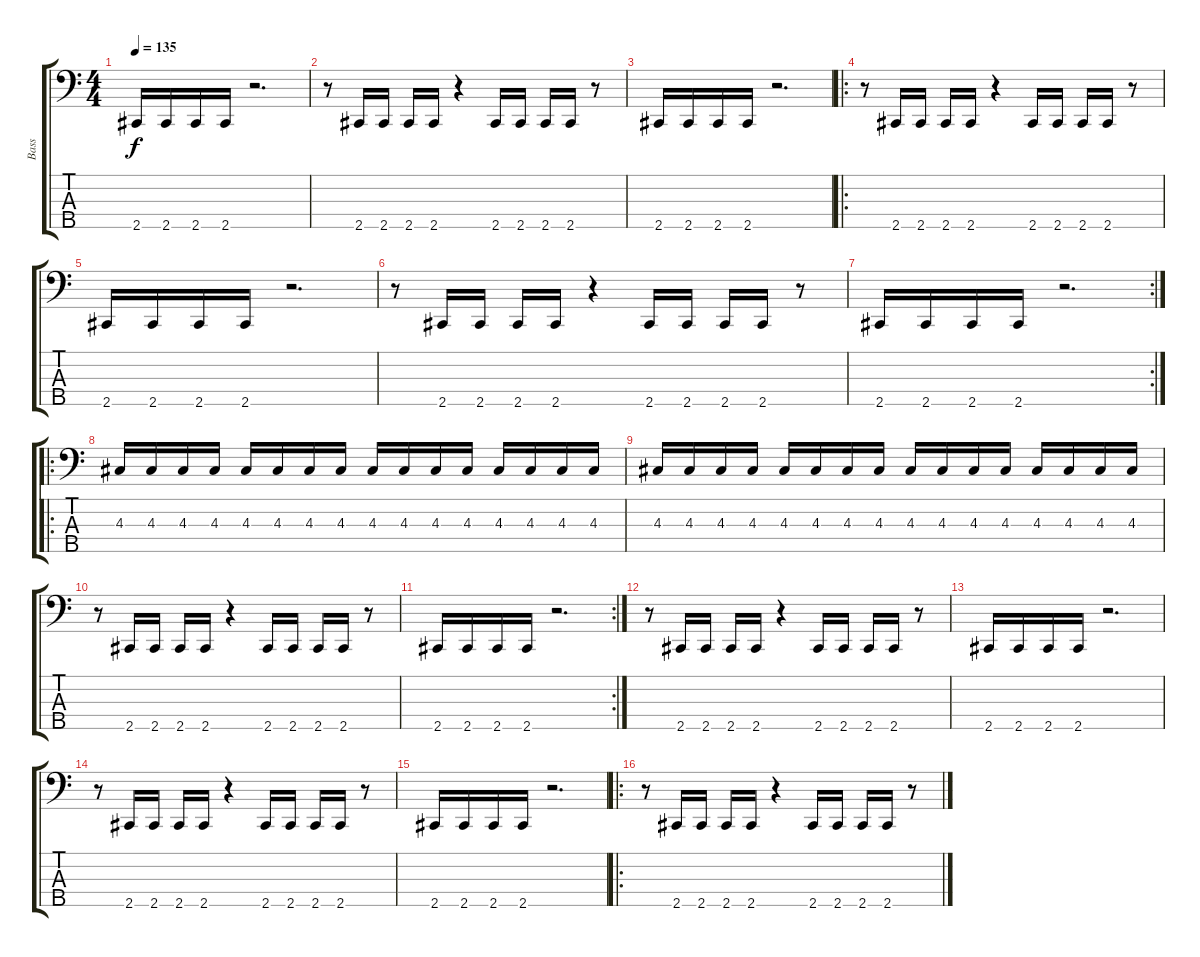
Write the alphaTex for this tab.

\track ("Bass" "Bass") {instrument electricbassfinger}
\staff {score tabs}
\tuning (G2 D2 A1 E1 B0) {hide}
\ts (4 4)
\tempo 135
\clef f4
\ks c
2.5.16{dy f} 2.5.16 2.5.16 2.5.16 r.2{d} |
r.8 2.5.16 2.5.16 2.5.16 2.5.16 r.4 2.5.16 2.5.16 2.5.16 2.5.16 r.8 |
2.5.16 2.5.16 2.5.16 2.5.16 r.2{d} |
\ro
r.8 2.5.16 2.5.16 2.5.16 2.5.16 r.4 2.5.16 2.5.16 2.5.16 2.5.16 r.8 |
2.5.16 2.5.16 2.5.16 2.5.16 r.2{d} |
r.8 2.5.16 2.5.16 2.5.16 2.5.16 r.4 2.5.16 2.5.16 2.5.16 2.5.16 r.8 |
\rc 2
2.5.16 2.5.16 2.5.16 2.5.16 r.2{d} |
\ro
4.3.16 4.3.16 4.3.16 4.3.16 4.3.16 4.3.16 4.3.16 4.3.16 4.3.16 4.3.16 4.3.16 4.3.16 4.3.16 4.3.16 4.3.16 4.3.16 |
4.3.16 4.3.16 4.3.16 4.3.16 4.3.16 4.3.16 4.3.16 4.3.16 4.3.16 4.3.16 4.3.16 4.3.16 4.3.16 4.3.16 4.3.16 4.3.16 |
r.8 2.5.16 2.5.16 2.5.16 2.5.16 r.4 2.5.16 2.5.16 2.5.16 2.5.16 r.8 |
\rc 2
2.5.16 2.5.16 2.5.16 2.5.16 r.2{d} |
r.8 2.5.16 2.5.16 2.5.16 2.5.16 r.4 2.5.16 2.5.16 2.5.16 2.5.16 r.8 |
2.5.16 2.5.16 2.5.16 2.5.16 r.2{d} |
r.8 2.5.16 2.5.16 2.5.16 2.5.16 r.4 2.5.16 2.5.16 2.5.16 2.5.16 r.8 |
2.5.16 2.5.16 2.5.16 2.5.16 r.2{d} |
\ro
r.8 2.5.16 2.5.16 2.5.16 2.5.16 r.4 2.5.16 2.5.16 2.5.16 2.5.16 r.8
